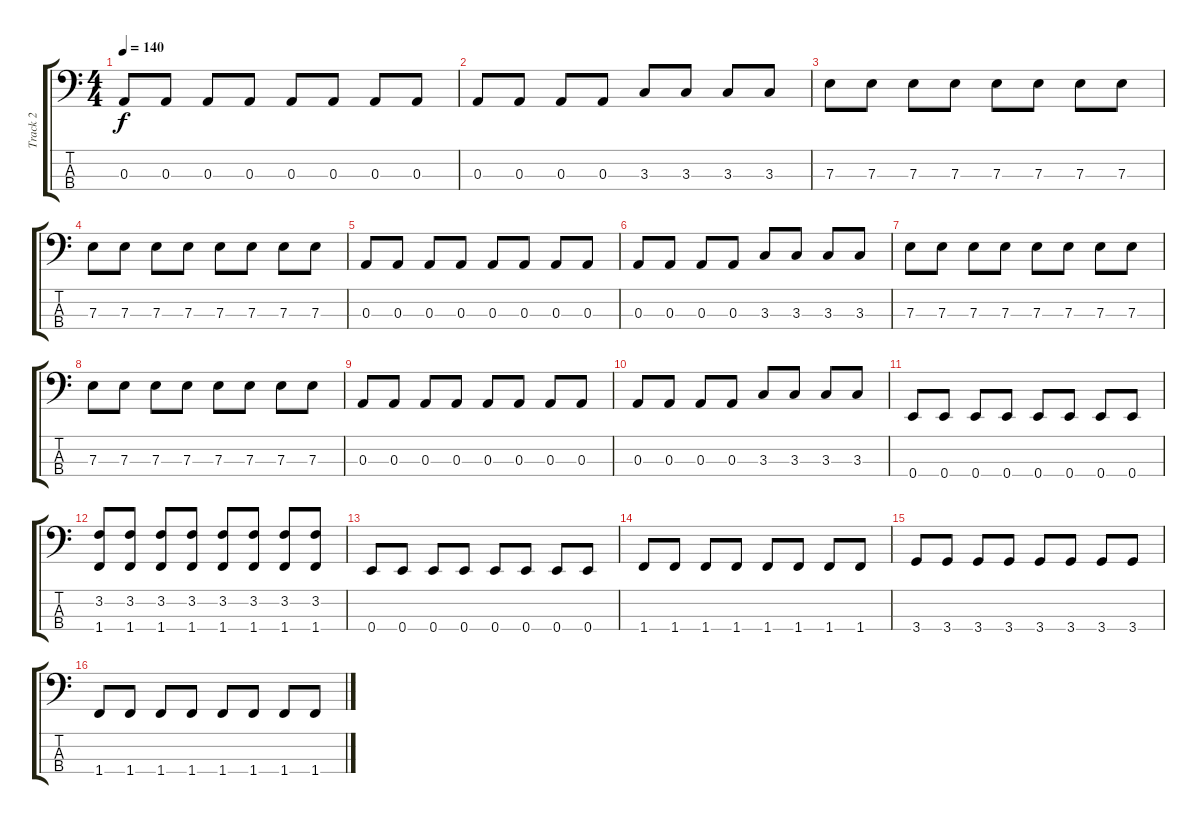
\track ("Track 2" "Track 2") {instrument electricbassfinger}
\staff {score tabs}
\tuning (G2 D2 A1 E1) {hide}
\ts (4 4)
\tempo 140
\clef f4
\ks c
0.3.8{dy f} 0.3.8 0.3.8 0.3.8 0.3.8 0.3.8 0.3.8 0.3.8 |
0.3.8 0.3.8 0.3.8 0.3.8 3.3.8 3.3.8 3.3.8 3.3.8 |
7.3.8 7.3.8 7.3.8 7.3.8 7.3.8 7.3.8 7.3.8 7.3.8 |
7.3.8 7.3.8 7.3.8 7.3.8 7.3.8 7.3.8 7.3.8 7.3.8 |
0.3.8 0.3.8 0.3.8 0.3.8 0.3.8 0.3.8 0.3.8 0.3.8 |
0.3.8 0.3.8 0.3.8 0.3.8 3.3.8 3.3.8 3.3.8 3.3.8 |
7.3.8 7.3.8 7.3.8 7.3.8 7.3.8 7.3.8 7.3.8 7.3.8 |
7.3.8 7.3.8 7.3.8 7.3.8 7.3.8 7.3.8 7.3.8 7.3.8 |
0.3.8 0.3.8 0.3.8 0.3.8 0.3.8 0.3.8 0.3.8 0.3.8 |
0.3.8 0.3.8 0.3.8 0.3.8 3.3.8 3.3.8 3.3.8 3.3.8 |
0.4.8 0.4.8 0.4.8 0.4.8 0.4.8 0.4.8 0.4.8 0.4.8 |
(3.2 1.4).8 (3.2 1.4).8 (3.2 1.4).8 (3.2 1.4).8 (3.2 1.4).8 (3.2 1.4).8 (3.2 1.4).8 (3.2 1.4).8 |
0.4.8 0.4.8 0.4.8 0.4.8 0.4.8 0.4.8 0.4.8 0.4.8 |
1.4.8 1.4.8 1.4.8 1.4.8 1.4.8 1.4.8 1.4.8 1.4.8 |
3.4.8 3.4.8 3.4.8 3.4.8 3.4.8 3.4.8 3.4.8 3.4.8 |
1.4.8 1.4.8 1.4.8 1.4.8 1.4.8 1.4.8 1.4.8 1.4.8
